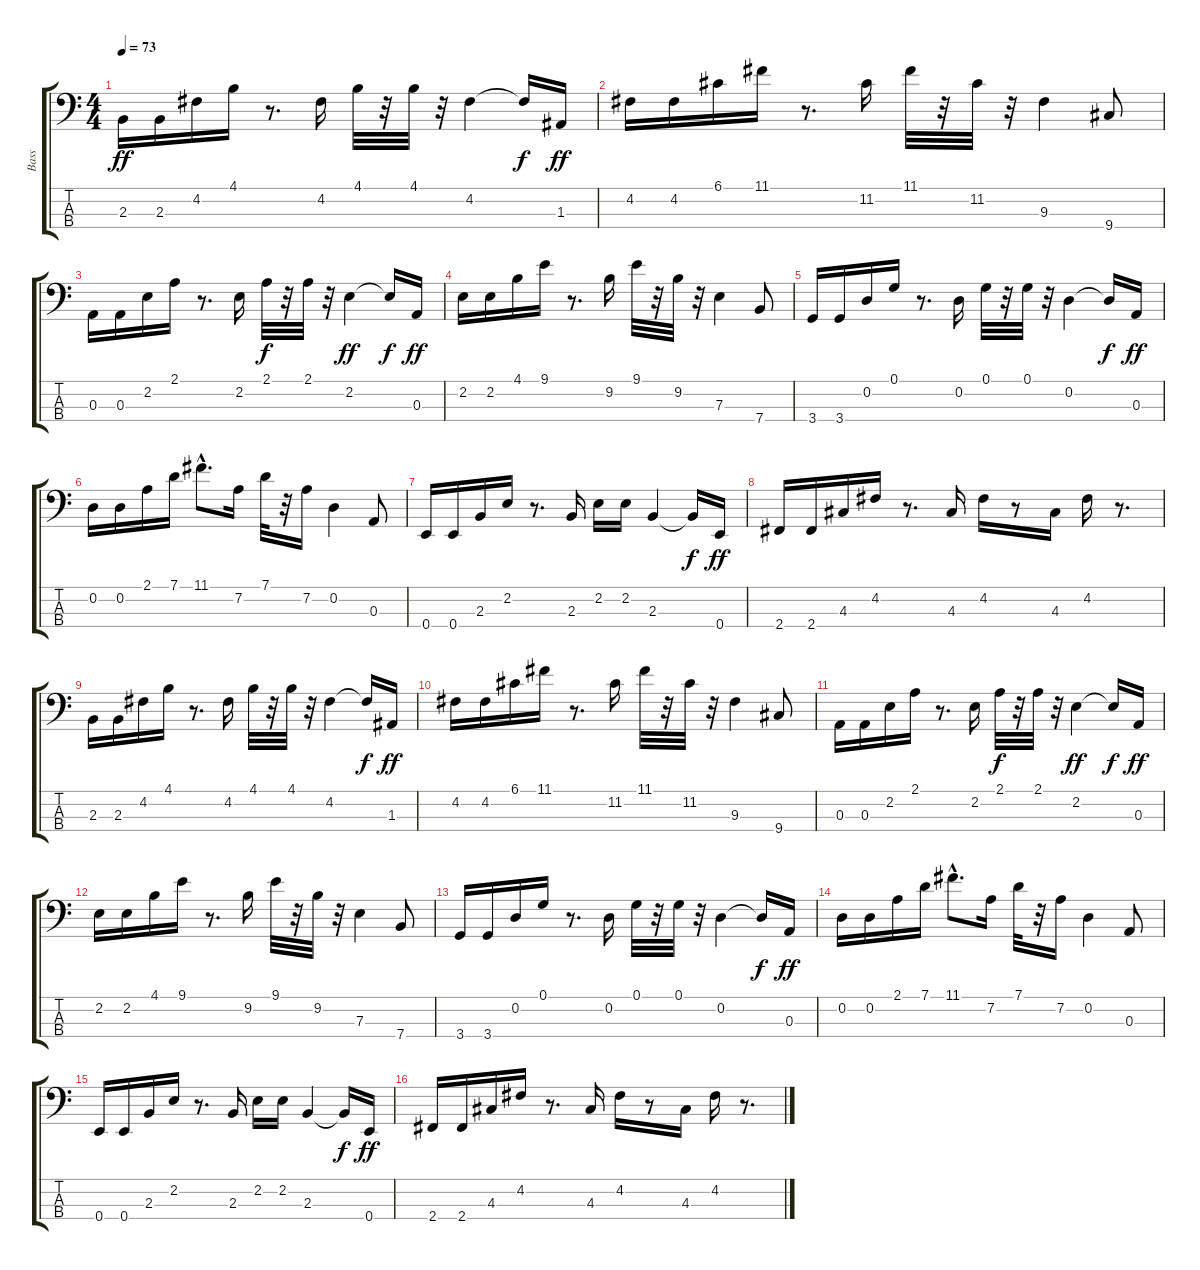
\track ("Bass" "Bass") {instrument fretlessbass}
\staff {score tabs}
\tuning (G2 D2 A1 E1) {hide}
\ts (4 4)
\tempo 73
\clef f4
\ks c
2.3.16{dy ff} 2.3.16 4.2.16 4.1.16 r.8{d} 4.2.16 4.1.32 r.32 4.1.32 r.32 4.2.4 4.2{t}.16{dy f} 1.3.16{dy ff} |
4.2.16 4.2.16 6.1.16 11.1.16 r.8{d} 11.2.16 11.1.32 r.32 11.2.32 r.32 9.3.4 9.4.8 |
0.3.16 0.3.16 2.2.16 2.1.16 r.8{d} 2.2.16 2.1.32{dy f} r.32 2.1.32 r.32 2.2.4{dy ff} 2.2{t}.16{dy f} 0.3.16{dy ff} |
2.2.16 2.2.16 4.1.16 9.1.16 r.8{d} 9.2.16 9.1.32 r.32 9.2.32 r.32 7.3.4 7.4.8 |
3.4.16 3.4.16 0.2.16 0.1.16 r.8{d} 0.2.16 0.1.32 r.32 0.1.32 r.32 0.2.4 0.2{t}.16{dy f} 0.3.16{dy ff} |
0.2.16 0.2.16 2.1.16 7.1.16 11.1{hac}.8{d} 7.2.16 7.1.32 r.32 7.2.16 0.2.4 0.3.8 |
0.4.16 0.4.16 2.3.16 2.2.16 r.8{d} 2.3.16 2.2.16 2.2.16 2.3.4 2.3{t}.16{dy f} 0.4.16{dy ff} |
2.4.16 2.4.16 4.3.16 4.2.16 r.8{d} 4.3.16 4.2.16 r.8 4.3.16 4.2.16 r.8{d} |
2.3.16 2.3.16 4.2.16 4.1.16 r.8{d} 4.2.16 4.1.32 r.32 4.1.32 r.32 4.2.4 4.2{t}.16{dy f} 1.3.16{dy ff} |
4.2.16 4.2.16 6.1.16 11.1.16 r.8{d} 11.2.16 11.1.32 r.32 11.2.32 r.32 9.3.4 9.4.8 |
0.3.16 0.3.16 2.2.16 2.1.16 r.8{d} 2.2.16 2.1.32{dy f} r.32 2.1.32 r.32 2.2.4{dy ff} 2.2{t}.16{dy f} 0.3.16{dy ff} |
2.2.16 2.2.16 4.1.16 9.1.16 r.8{d} 9.2.16 9.1.32 r.32 9.2.32 r.32 7.3.4 7.4.8 |
3.4.16 3.4.16 0.2.16 0.1.16 r.8{d} 0.2.16 0.1.32 r.32 0.1.32 r.32 0.2.4 0.2{t}.16{dy f} 0.3.16{dy ff} |
0.2.16 0.2.16 2.1.16 7.1.16 11.1{hac}.8{d} 7.2.16 7.1.32 r.32 7.2.16 0.2.4 0.3.8 |
0.4.16 0.4.16 2.3.16 2.2.16 r.8{d} 2.3.16 2.2.16 2.2.16 2.3.4 2.3{t}.16{dy f} 0.4.16{dy ff} |
2.4.16 2.4.16 4.3.16 4.2.16 r.8{d} 4.3.16 4.2.16 r.8 4.3.16 4.2.16 r.8{d}
